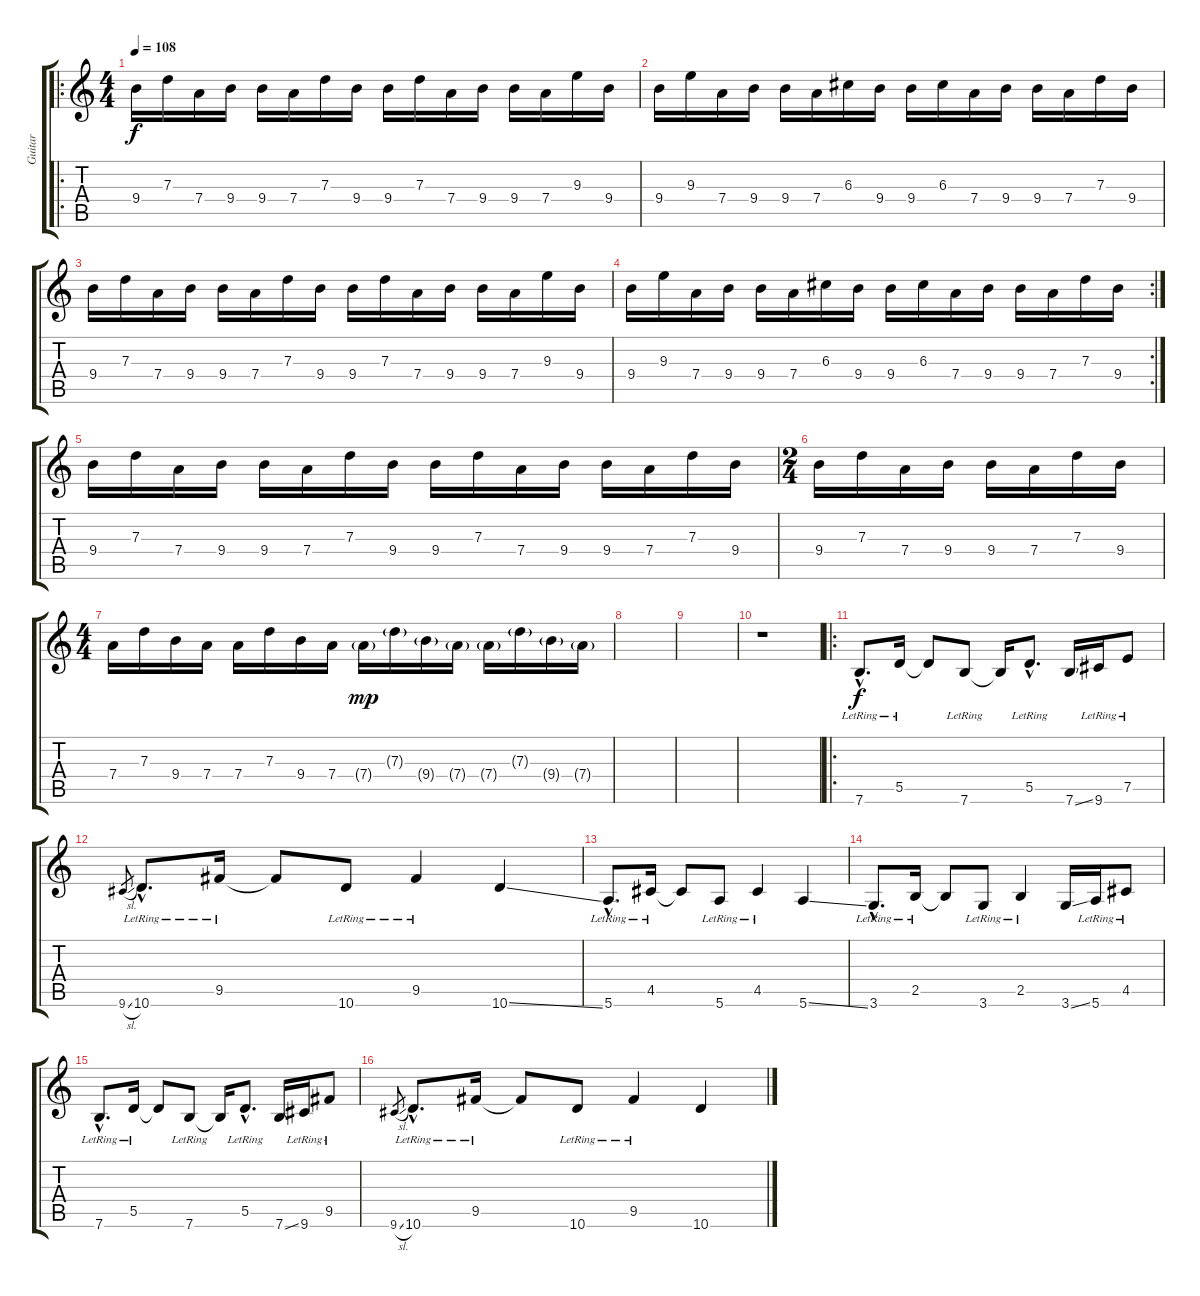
\track ("Guitar" "Guitar") {instrument electricguitarclean}
\staff {score tabs}
\tuning (E4 B3 G3 D3 A2 E2) {hide}
\ro
\ts (4 4)
\tempo 108
\clef g2
\ks c
9.4.16{dy f instrument electricguitarclean} 7.3.16 7.4.16 9.4.16 9.4.16 7.4.16 7.3.16 9.4.16 9.4.16 7.3.16 7.4.16 9.4.16 9.4.16 7.4.16 9.3.16 9.4.16 |
9.4.16 9.3.16 7.4.16 9.4.16 9.4.16 7.4.16 6.3.16 9.4.16 9.4.16 6.3.16 7.4.16 9.4.16 9.4.16 7.4.16 7.3.16 9.4.16 |
9.4.16 7.3.16 7.4.16 9.4.16 9.4.16 7.4.16 7.3.16 9.4.16 9.4.16 7.3.16 7.4.16 9.4.16 9.4.16 7.4.16 9.3.16 9.4.16 |
\rc 2
9.4.16 9.3.16 7.4.16 9.4.16 9.4.16 7.4.16 6.3.16 9.4.16 9.4.16 6.3.16 7.4.16 9.4.16 9.4.16 7.4.16 7.3.16 9.4.16 |
9.4.16 7.3.16 7.4.16 9.4.16 9.4.16 7.4.16 7.3.16 9.4.16 9.4.16 7.3.16 7.4.16 9.4.16 9.4.16 7.4.16 7.3.16 9.4.16 |
\ts (2 4)
9.4.16 7.3.16 7.4.16 9.4.16 9.4.16 7.4.16 7.3.16 9.4.16 |
\ts (4 4)
7.4.16 7.3.16 9.4.16 7.4.16 7.4.16{volume 8} 7.3.16 9.4.16 7.4.16 7.4{g}.16{dy mp} 7.3{g}.16 9.4{g}.16 7.4{g}.16 7.4{g}.16{volume 4} 7.3{g}.16 9.4{g}.16 7.4{g}.16 |
|
|
r.1 |
\ro
7.6{hac lr}.8{d dy f volume 13} 5.5{lr}.16 5.5{t}.8 7.6{lr}.8 7.6{t}.16 5.5{hac lr}.8{d} 7.6{ss}.16 9.6{lr}.16 7.5{lr}.8 |
9.6{sl}.8{gr} 10.6{hac lr}.8{d} 9.5{lr}.16 9.5{t}.8 10.6{lr}.8 9.5{lr}.4 10.6{ss}.4 |
5.6{hac lr}.8{d} 4.5{lr}.16 4.5{t}.8 5.6{lr}.8 4.5{lr}.4 5.6{ss}.4 |
3.6{hac lr}.8{d} 2.5{lr}.16 2.5{t}.8 3.6{lr}.8 2.5{lr}.4 3.6{ss}.16 5.6{lr}.16 4.5{lr}.8 |
7.6{hac lr}.8{d volume 13} 5.5{lr}.16 5.5{t}.8 7.6{lr}.8 7.6{t}.16 5.5{hac lr}.8{d} 7.6{ss}.16 9.6{lr}.16 9.5{lr}.8 |
9.6{sl}.8{gr} 10.6{hac lr}.8{d} 9.5{lr}.16 9.5{t}.8 10.6{lr}.8 9.5{lr}.4 10.6{ss}.4
